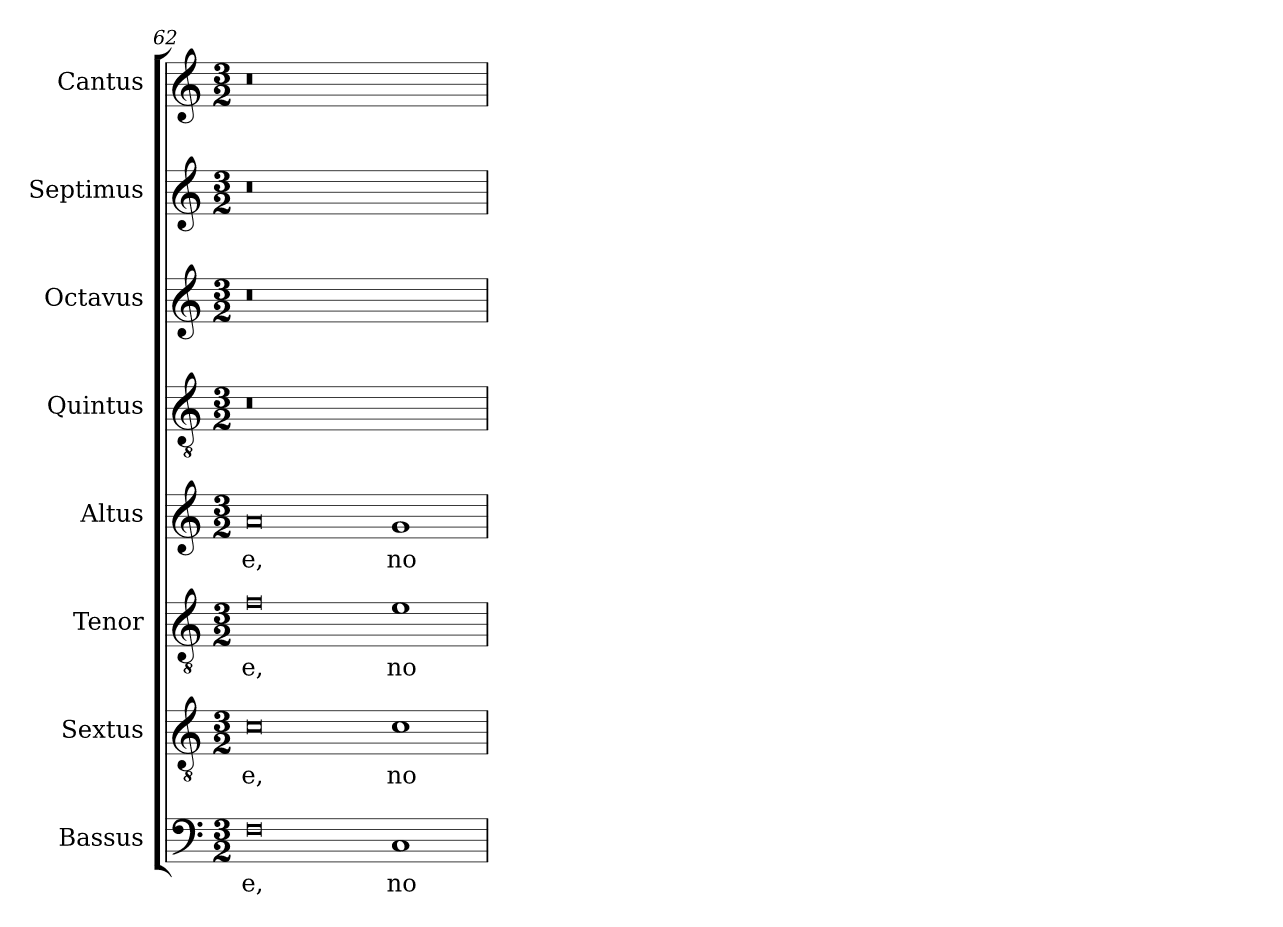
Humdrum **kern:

**kern	**text	**kern	**text	**kern	**text	**kern	**text	**kern	**kern	**kern	**kern
*part8	*part8	*part7	*part7	*part6	*part6	*part5	*part5	*part4	*part3	*part2	*part1
*staff8	*staff8	*staff7	*staff7	*staff6	*staff6	*staff5	*staff5	*staff4	*staff3	*staff2	*staff1
*I"Bassus	*	*I"Sextus	*	*I"Tenor	*	*I"Altus	*	*I"Quintus	*I"Octavus	*I"Septimus	*I"Cantus
!!LO:PB:g=z
*clefF4	*	*clefGv2	*	*clefGv2	*	*clefG2	*	*clefGv2	*clefG2	*clefG2	*clefG2
*M3/2	*	*M3/2	*	*M3/2	*	*M3/2	*	*M3/2	*M3/2	*M3/2	*M3/2
=62	=62	=62	=62	=62	=62	=62	=62	=62	=62	=62	=62
!	!LO:LY:b:cj	!	!LO:LY:b:cj	!	!LO:LY:b:cj	!	!LO:LY:b:cj	!	!	!	!
0F	e,	0c	e,	0f	-e,	0a	-e,	0.r	0.r	0.r	0.r
!	!LO:LY:b:cj	!	!LO:LY:b:cj	!	!LO:LY:b:cj	!	!LO:LY:b:cj	!	!	!	!
1C	no	1c	no	1e	no-	1g	no	.	.	.	.
=	=	=	=	=	=	=	=	=	=	=	=
*-	*-	*-	*-	*-	*-	*-	*-	*-	*-	*-	*-
